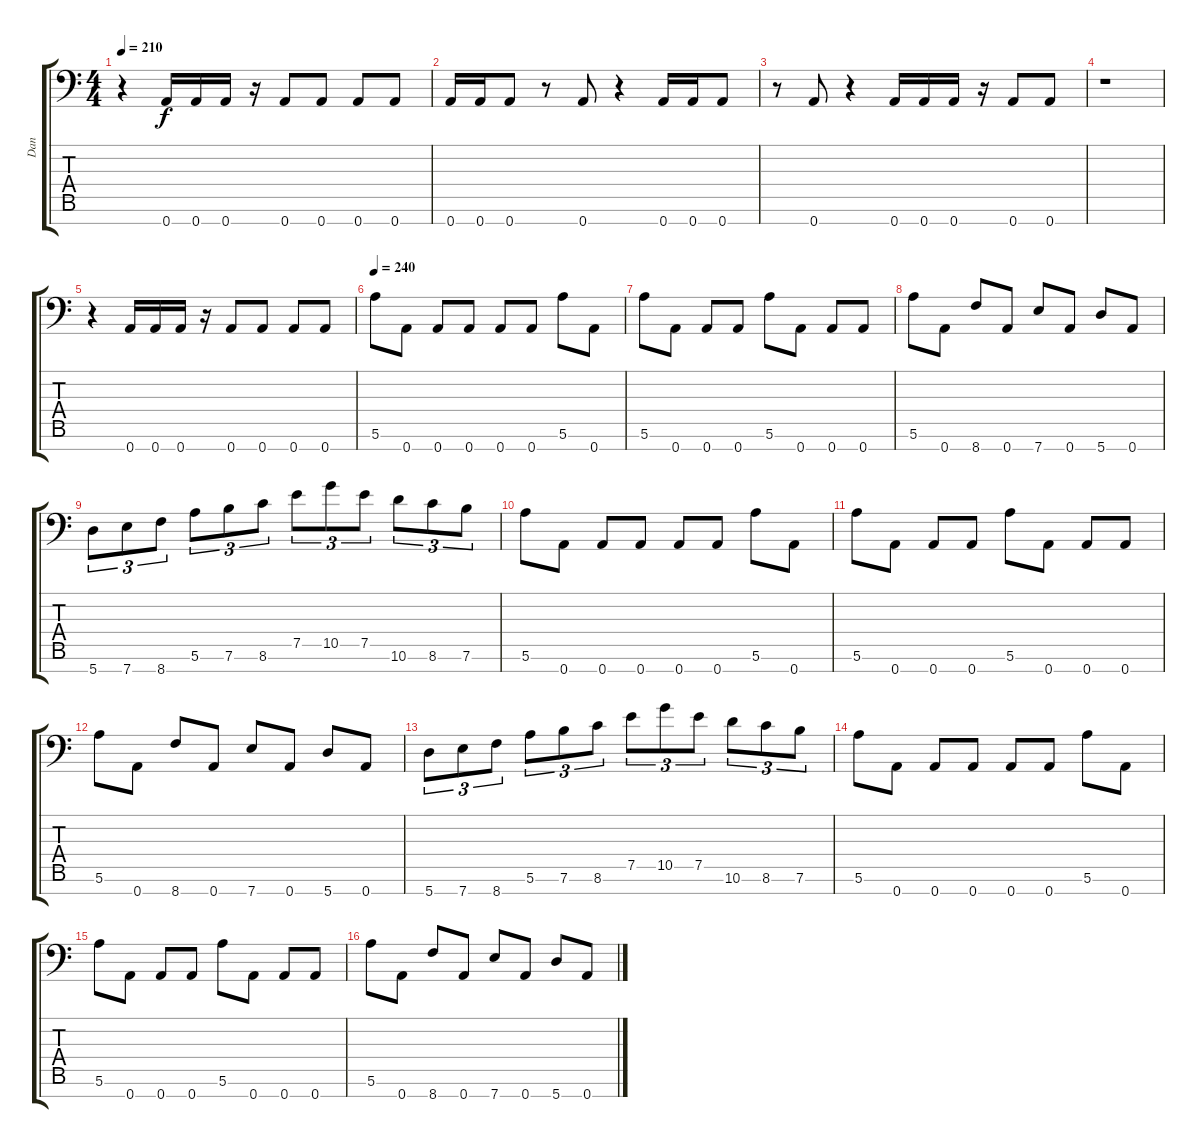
\track ("Dan" "Dan") {instrument acousticguitarsteel}
\staff {score tabs}
\tuning (E4 B3 Gb3 D3 A2 E2 A1) {hide}
\ts (4 4)
\tempo 210
\clef f4
\ks aminor
r.4{dy f} 0.7.16 0.7.16 0.7.16 r.16 0.7.8 0.7.8 0.7.8 0.7.8 |
0.7.16 0.7.16 0.7.8 r.8 0.7.8 r.4 0.7.16 0.7.16 0.7.8 |
r.8 0.7.8 r.4 0.7.16 0.7.16 0.7.16 r.16 0.7.8 0.7.8 |
r.1 |
r.4 0.7.16 0.7.16 0.7.16 r.16 0.7.8 0.7.8 0.7.8 0.7.8 |
\tempo 240
5.6.8 0.7.8 0.7.8 0.7.8 0.7.8 0.7.8 5.6.8 0.7.8 |
5.6.8 0.7.8 0.7.8 0.7.8 5.6.8 0.7.8 0.7.8 0.7.8 |
5.6.8 0.7.8 8.7.8 0.7.8 7.7.8 0.7.8 5.7.8 0.7.8 |
5.7.8{tu (3 2)} 7.7.8{tu (3 2)} 8.7.8{tu (3 2)} 5.6.8{tu (3 2)} 7.6.8{tu (3 2)} 8.6.8{tu (3 2)} 7.5.8{tu (3 2)} 10.5.8{tu (3 2)} 7.5.8{tu (3 2)} 10.6.8{tu (3 2)} 8.6.8{tu (3 2)} 7.6.8{tu (3 2)} |
5.6.8 0.7.8 0.7.8 0.7.8 0.7.8 0.7.8 5.6.8 0.7.8 |
5.6.8 0.7.8 0.7.8 0.7.8 5.6.8 0.7.8 0.7.8 0.7.8 |
5.6.8 0.7.8 8.7.8 0.7.8 7.7.8 0.7.8 5.7.8 0.7.8 |
5.7.8{tu (3 2)} 7.7.8{tu (3 2)} 8.7.8{tu (3 2)} 5.6.8{tu (3 2)} 7.6.8{tu (3 2)} 8.6.8{tu (3 2)} 7.5.8{tu (3 2)} 10.5.8{tu (3 2)} 7.5.8{tu (3 2)} 10.6.8{tu (3 2)} 8.6.8{tu (3 2)} 7.6.8{tu (3 2)} |
5.6.8 0.7.8 0.7.8 0.7.8 0.7.8 0.7.8 5.6.8 0.7.8 |
5.6.8 0.7.8 0.7.8 0.7.8 5.6.8 0.7.8 0.7.8 0.7.8 |
5.6.8 0.7.8 8.7.8 0.7.8 7.7.8 0.7.8 5.7.8 0.7.8
